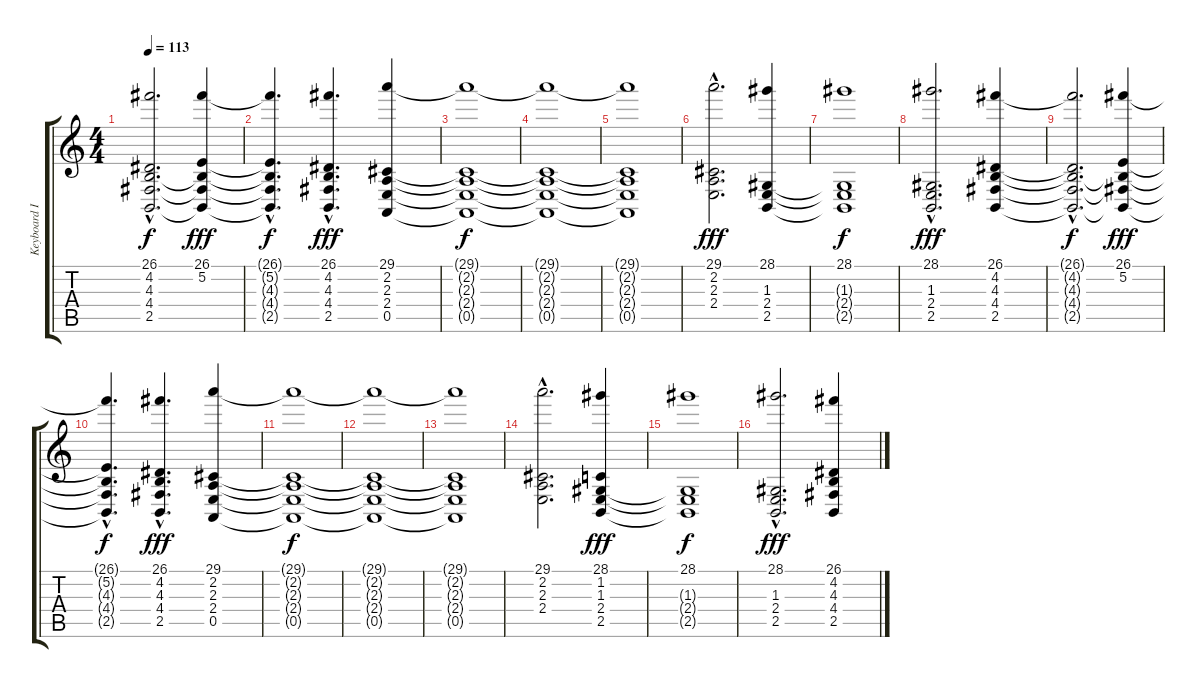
\track ("Keyboard II" "Keyboard I") {instrument stringensemble2}
\staff {score tabs}
\tuning (E4 B3 G3 D3 A2 E2) {hide}
\ts (4 4)
\tempo 113
\clef g2
\ks c
(26.1{hac t} 4.2{hac t} 4.3{hac t} 4.4{hac t} 2.5{hac t}).2{d dy f} (26.1 5.2 4.3{t} 4.4{t} 2.5{t}).4{dy fff} |
(26.1{hac t} 5.2{hac t} 4.3{hac t} 4.4{hac t} 2.5{hac t}).4{d dy f} (26.1{hac} 4.2{hac} 4.3{hac} 4.4{hac} 2.5{hac}).4{d dy fff} (29.1 2.2 2.3 2.4 0.5).4 |
(29.1{t} 2.2{t} 2.3{t} 2.4{t} 0.5{t}).1{dy f} |
(29.1{t} 2.2{t} 2.3{t} 2.4{t} 0.5{t}).1 |
(29.1{t} 2.2{t} 2.3{t} 2.4{t} 0.5{t}).1 |
(29.1{hac} 2.2{hac} 2.3{hac} 2.4{hac}).2{d dy fff} (28.1 1.3 2.4 2.5).4 |
(28.1 1.3{t} 2.4{t} 2.5{t}).1{dy f} |
(28.1{hac} 1.3{hac} 2.4{hac} 2.5{hac}).2{d dy fff} (26.1 4.2 4.3 4.4 2.5).4 |
(26.1{hac t} 4.2{hac t} 4.3{hac t} 4.4{hac t} 2.5{hac t}).2{d dy f} (26.1 5.2 4.3{t} 4.4{t} 2.5{t}).4{dy fff} |
(26.1{hac t} 5.2{hac t} 4.3{hac t} 4.4{hac t} 2.5{hac t}).4{d dy f} (26.1{hac} 4.2{hac} 4.3{hac} 4.4{hac} 2.5{hac}).4{d dy fff} (29.1 2.2 2.3 2.4 0.5).4 |
(29.1{t} 2.2{t} 2.3{t} 2.4{t} 0.5{t}).1{dy f} |
(29.1{t} 2.2{t} 2.3{t} 2.4{t} 0.5{t}).1 |
(29.1{t} 2.2{t} 2.3{t} 2.4{t} 0.5{t}).1 |
(29.1{hac} 2.2{hac} 2.3{hac} 2.4{hac}).2{d} (28.1 1.2 1.3 2.4 2.5).4{dy fff} |
(28.1 1.3{t} 2.4{t} 2.5{t}).1{dy f} |
(28.1{hac} 1.3{hac} 2.4{hac} 2.5{hac}).2{d dy fff} (26.1 4.2 4.3 4.4 2.5).4
